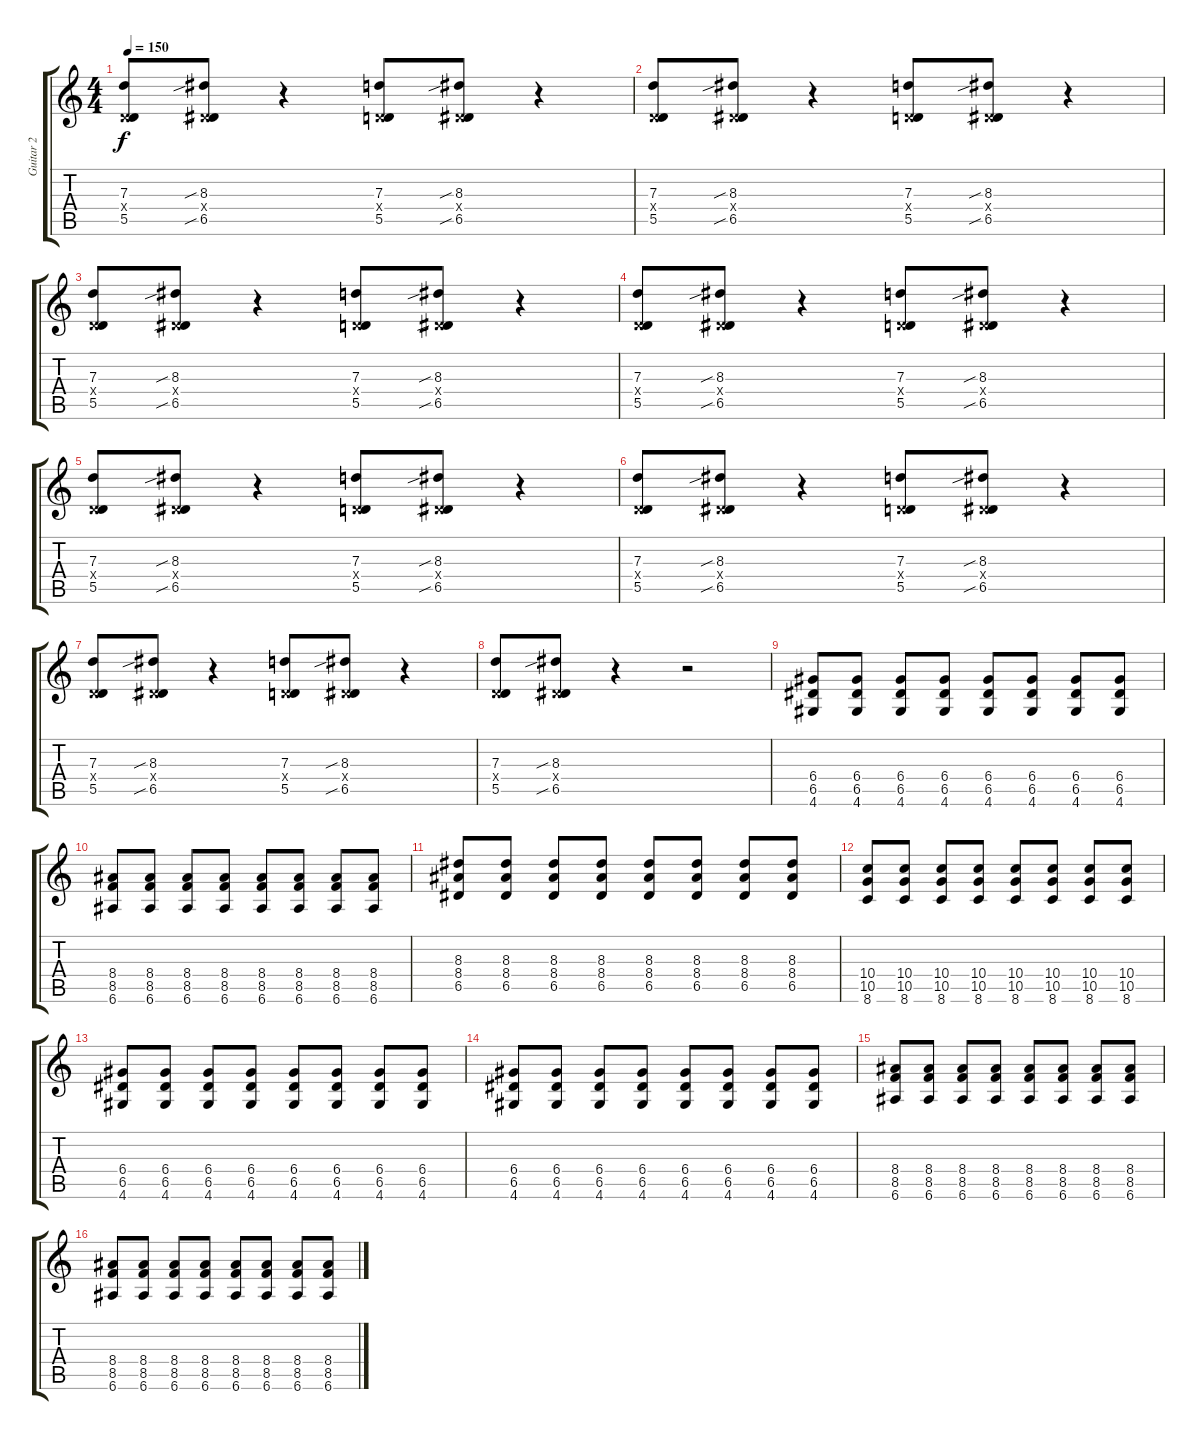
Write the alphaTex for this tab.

\track ("Guitar 2" "Guitar 2") {instrument distortionguitar}
\staff {score tabs}
\tuning (E4 B3 G3 D3 A2 E2) {hide}
\ts (4 4)
\tempo 150
\clef g2
\ks c
(7.3 0.4{x} 5.5).8{dy f} (8.3{sib} 0.4{x} 6.5{sib}).8 r.4 (7.3 0.4{x} 5.5).8 (8.3{sib} 0.4{x} 6.5{sib}).8 r.4 |
(7.3 0.4{x} 5.5).8 (8.3{sib} 0.4{x} 6.5{sib}).8 r.4 (7.3 0.4{x} 5.5).8 (8.3{sib} 0.4{x} 6.5{sib}).8 r.4 |
(7.3 0.4{x} 5.5).8 (8.3{sib} 0.4{x} 6.5{sib}).8 r.4 (7.3 0.4{x} 5.5).8 (8.3{sib} 0.4{x} 6.5{sib}).8 r.4 |
(7.3 0.4{x} 5.5).8 (8.3{sib} 0.4{x} 6.5{sib}).8 r.4 (7.3 0.4{x} 5.5).8 (8.3{sib} 0.4{x} 6.5{sib}).8 r.4 |
(7.3 0.4{x} 5.5).8 (8.3{sib} 0.4{x} 6.5{sib}).8 r.4 (7.3 0.4{x} 5.5).8 (8.3{sib} 0.4{x} 6.5{sib}).8 r.4 |
(7.3 0.4{x} 5.5).8 (8.3{sib} 0.4{x} 6.5{sib}).8 r.4 (7.3 0.4{x} 5.5).8 (8.3{sib} 0.4{x} 6.5{sib}).8 r.4 |
(7.3 0.4{x} 5.5).8 (8.3{sib} 0.4{x} 6.5{sib}).8 r.4 (7.3 0.4{x} 5.5).8 (8.3{sib} 0.4{x} 6.5{sib}).8 r.4 |
(7.3 0.4{x} 5.5).8 (8.3{sib} 0.4{x} 6.5{sib}).8 r.4 r.2 |
(6.4 6.5 4.6).8 (6.4 6.5 4.6).8 (6.4 6.5 4.6).8 (6.4 6.5 4.6).8 (6.4 6.5 4.6).8 (6.4 6.5 4.6).8 (6.4 6.5 4.6).8 (6.4 6.5 4.6).8 |
(8.4 8.5 6.6).8 (8.4 8.5 6.6).8 (8.4 8.5 6.6).8 (8.4 8.5 6.6).8 (8.4 8.5 6.6).8 (8.4 8.5 6.6).8 (8.4 8.5 6.6).8 (8.4 8.5 6.6).8 |
(8.3 8.4 6.5).8 (8.3 8.4 6.5).8 (8.3 8.4 6.5).8 (8.3 8.4 6.5).8 (8.3 8.4 6.5).8 (8.3 8.4 6.5).8 (8.3 8.4 6.5).8 (8.3 8.4 6.5).8 |
(10.4 10.5 8.6).8 (10.4 10.5 8.6).8 (10.4 10.5 8.6).8 (10.4 10.5 8.6).8 (10.4 10.5 8.6).8 (10.4 10.5 8.6).8 (10.4 10.5 8.6).8 (10.4 10.5 8.6).8 |
(6.4 6.5 4.6).8 (6.4 6.5 4.6).8 (6.4 6.5 4.6).8 (6.4 6.5 4.6).8 (6.4 6.5 4.6).8 (6.4 6.5 4.6).8 (6.4 6.5 4.6).8 (6.4 6.5 4.6).8 |
(6.4 6.5 4.6).8 (6.4 6.5 4.6).8 (6.4 6.5 4.6).8 (6.4 6.5 4.6).8 (6.4 6.5 4.6).8 (6.4 6.5 4.6).8 (6.4 6.5 4.6).8 (6.4 6.5 4.6).8 |
(8.4 8.5 6.6).8 (8.4 8.5 6.6).8 (8.4 8.5 6.6).8 (8.4 8.5 6.6).8 (8.4 8.5 6.6).8 (8.4 8.5 6.6).8 (8.4 8.5 6.6).8 (8.4 8.5 6.6).8 |
(8.4 8.5 6.6).8 (8.4 8.5 6.6).8 (8.4 8.5 6.6).8 (8.4 8.5 6.6).8 (8.4 8.5 6.6).8 (8.4 8.5 6.6).8 (8.4 8.5 6.6).8 (8.4 8.5 6.6).8
